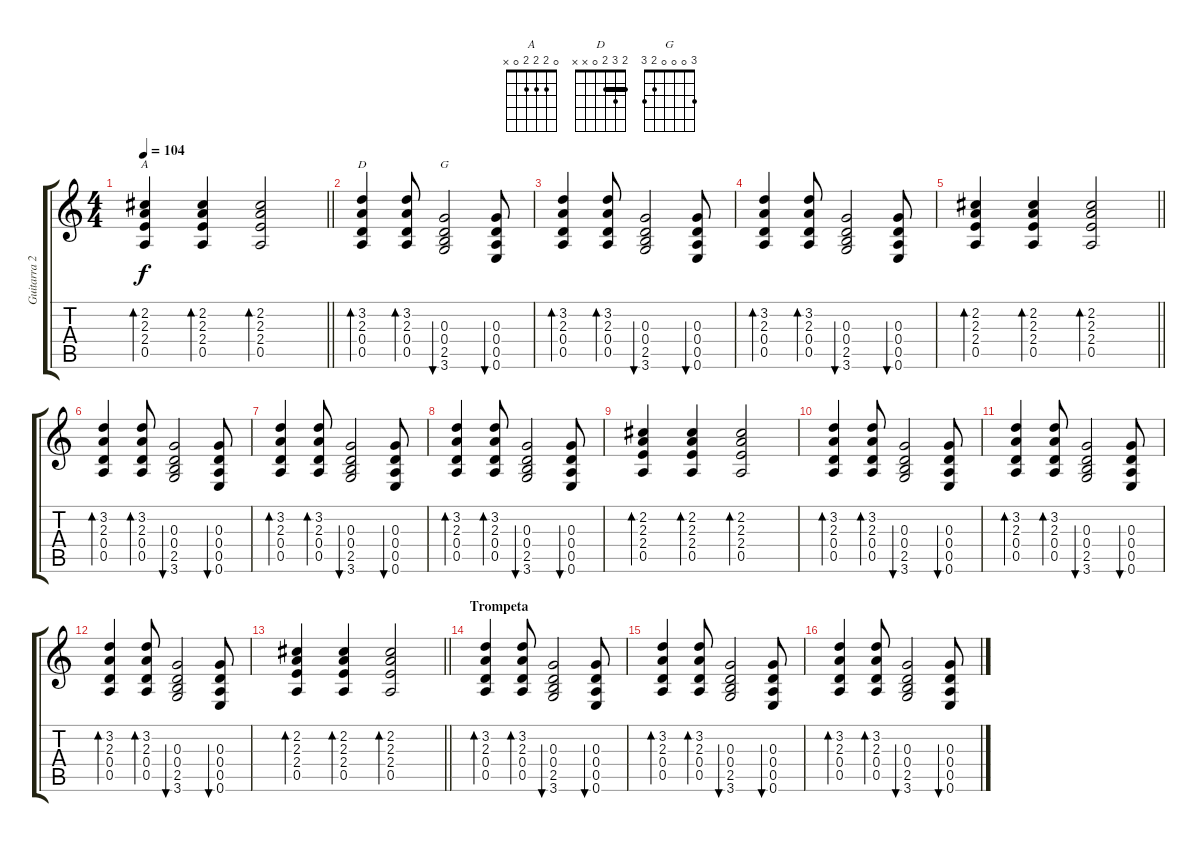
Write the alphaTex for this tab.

\track ("Guitarra 2" "Guitarra 2") {instrument distortionguitar}
\staff {score tabs}
\tuning (E4 B3 G3 D3 A2 E2) {hide}
\chord ("A" 0 2 2 2 0 x)
\chord ("D" 2 3 2 0 x x) {barre 2}
\chord ("G" 3 0 0 0 2 3)
\ts (4 4)
\tempo 104
\clef g2
\barLineRight lightlight
\ks c
(2.2 2.3 2.4 0.5).4{bd 60 ch "A" dy f} (2.2 2.3 2.4 0.5).4{bd 60} (2.2 2.3 2.4 0.5).2{bd 60} |
(3.2 2.3 0.4 0.5).4{bd 60 ch "D"} (3.2 2.3 0.4 0.5).8{bd 60} (0.3 0.4 2.5 3.6).2{bu 60 ch "G"} (0.3 0.4 0.5 0.6).8{bu 60} |
(3.2 2.3 0.4 0.5).4{bd 60} (3.2 2.3 0.4 0.5).8{bd 60} (0.3 0.4 2.5 3.6).2{bu 60} (0.3 0.4 0.5 0.6).8{bu 60} |
(3.2 2.3 0.4 0.5).4{bd 60} (3.2 2.3 0.4 0.5).8{bd 60} (0.3 0.4 2.5 3.6).2{bu 60} (0.3 0.4 0.5 0.6).8{bu 60} |
\barLineRight lightlight
(2.2 2.3 2.4 0.5).4{bd 60} (2.2 2.3 2.4 0.5).4{bd 60} (2.2 2.3 2.4 0.5).2{bd 60} |
(3.2 2.3 0.4 0.5).4{bd 60} (3.2 2.3 0.4 0.5).8{bd 60} (0.3 0.4 2.5 3.6).2{bu 60} (0.3 0.4 0.5 0.6).8{bu 60} |
(3.2 2.3 0.4 0.5).4{bd 60} (3.2 2.3 0.4 0.5).8{bd 60} (0.3 0.4 2.5 3.6).2{bu 60} (0.3 0.4 0.5 0.6).8{bu 60} |
(3.2 2.3 0.4 0.5).4{bd 60} (3.2 2.3 0.4 0.5).8{bd 60} (0.3 0.4 2.5 3.6).2{bu 60} (0.3 0.4 0.5 0.6).8{bu 60} |
(2.2 2.3 2.4 0.5).4{bd 60} (2.2 2.3 2.4 0.5).4{bd 60} (2.2 2.3 2.4 0.5).2{bd 60} |
(3.2 2.3 0.4 0.5).4{bd 60} (3.2 2.3 0.4 0.5).8{bd 60} (0.3 0.4 2.5 3.6).2{bu 60} (0.3 0.4 0.5 0.6).8{bu 60} |
(3.2 2.3 0.4 0.5).4{bd 60} (3.2 2.3 0.4 0.5).8{bd 60} (0.3 0.4 2.5 3.6).2{bu 60} (0.3 0.4 0.5 0.6).8{bu 60} |
(3.2 2.3 0.4 0.5).4{bd 60} (3.2 2.3 0.4 0.5).8{bd 60} (0.3 0.4 2.5 3.6).2{bu 60} (0.3 0.4 0.5 0.6).8{bu 60} |
\barLineRight lightlight
(2.2 2.3 2.4 0.5).4{bd 60} (2.2 2.3 2.4 0.5).4{bd 60} (2.2 2.3 2.4 0.5).2{bd 60} |
\section ("" "Trompeta")
(3.2 2.3 0.4 0.5).4{bd 60} (3.2 2.3 0.4 0.5).8{bd 60} (0.3 0.4 2.5 3.6).2{bu 60} (0.3 0.4 0.5 0.6).8{bu 60} |
(3.2 2.3 0.4 0.5).4{bd 60} (3.2 2.3 0.4 0.5).8{bd 60} (0.3 0.4 2.5 3.6).2{bu 60} (0.3 0.4 0.5 0.6).8{bu 60} |
(3.2 2.3 0.4 0.5).4{bd 60} (3.2 2.3 0.4 0.5).8{bd 60} (0.3 0.4 2.5 3.6).2{bu 60} (0.3 0.4 0.5 0.6).8{bu 60}
